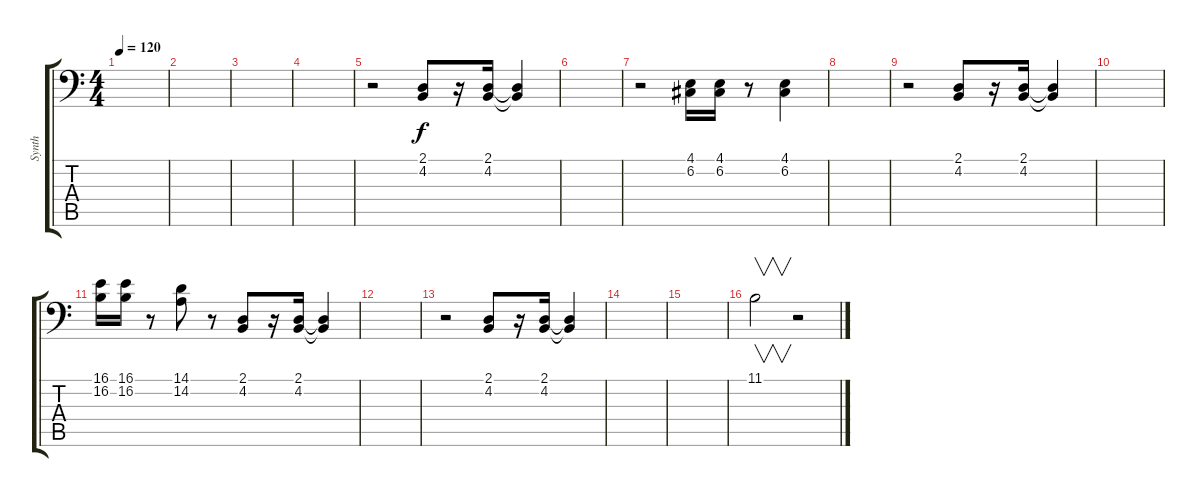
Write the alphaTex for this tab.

\track ("Synth" "Synth") {instrument synthbrass1}
\staff {score tabs}
\tuning (C3 G2 D2 A1 E1 B0) {hide}
\ts (4 4)
\tempo 120
\clef f4
\ks c
|
|
|
|
r.2 (2.1 4.2).8 r.16 (2.1 4.2).16 (2.1{t} 4.2{t}).4 |
|
r.2 (4.1 6.2).16 (4.1 6.2).16 r.8 (4.1 6.2).4 |
|
r.2 (2.1 4.2).8 r.16 (2.1 4.2).16 (2.1{t} 4.2{t}).4 |
|
(16.1 16.2).16 (16.1 16.2).16 r.8 (14.1 14.2).8 r.8 (2.1 4.2).8 r.16 (2.1 4.2).16 (2.1{t} 4.2{t}).4 |
|
r.2 (2.1 4.2).8 r.16 (2.1 4.2).16 (2.1{t} 4.2{t}).4 |
|
|
11.1.2{v} r.2
